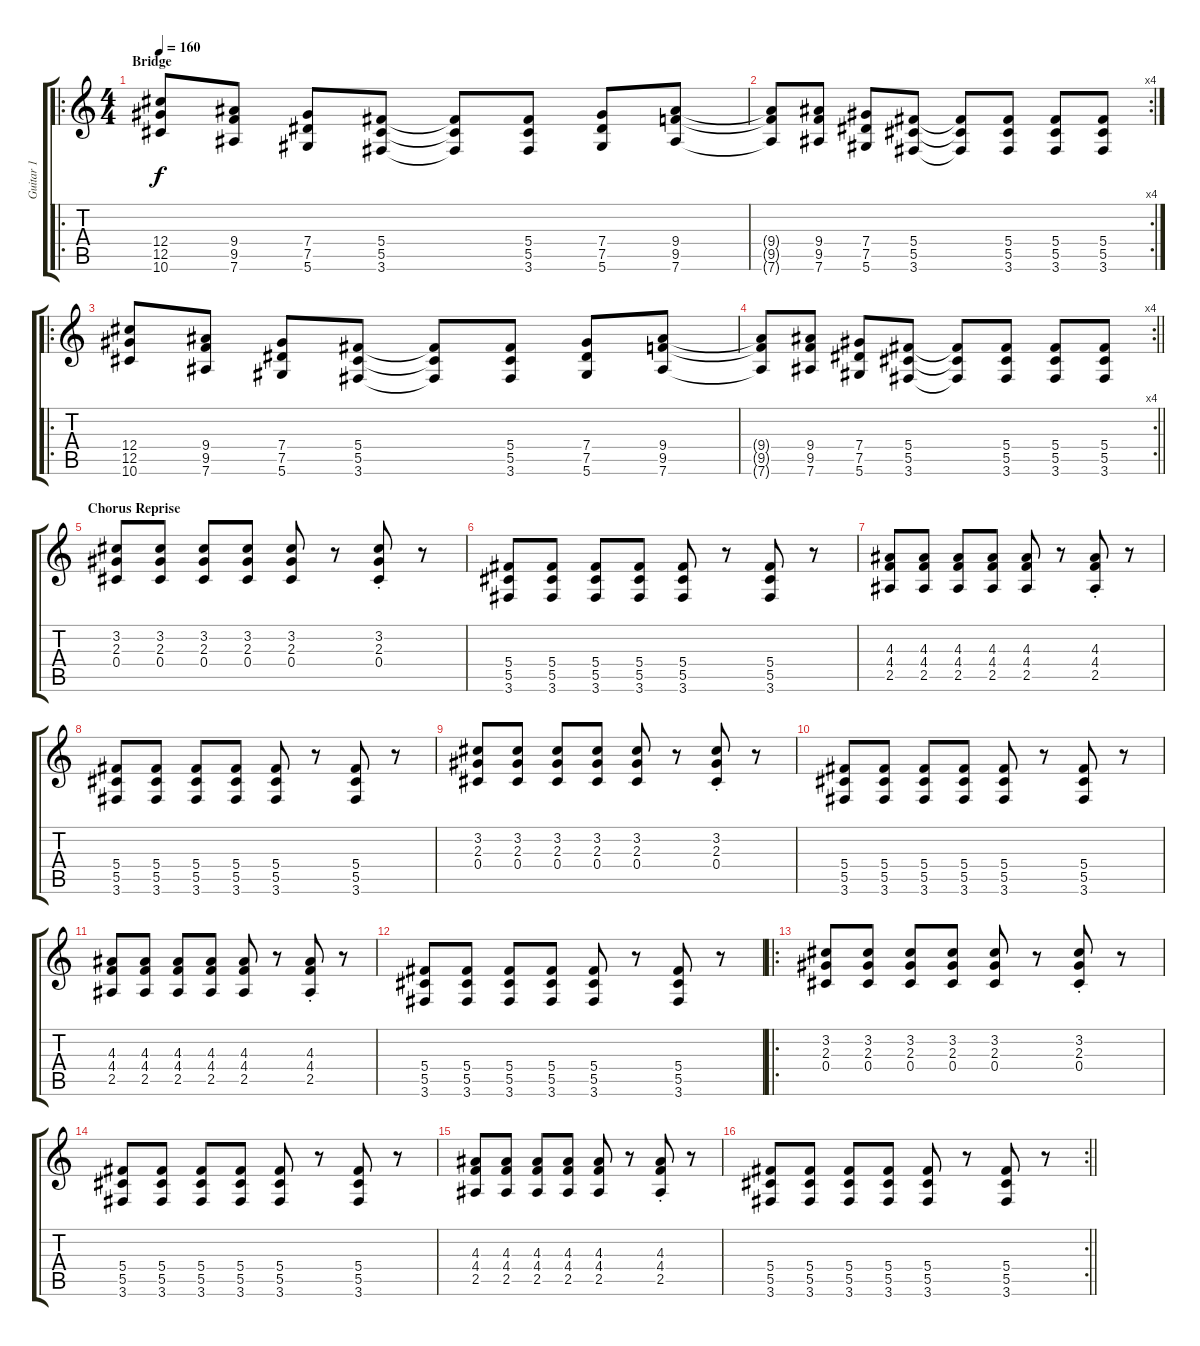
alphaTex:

\track ("Guitar 1" "Guitar 1") {instrument overdrivenguitar}
\staff {score tabs}
\tuning (Eb4 Bb3 Gb3 Db3 Ab2 Eb2) {hide}
\ro
\ts (4 4)
\section ("" "Bridge")
\tempo 160
\clef g2
\ks c
(12.4 12.5 10.6).8{dy f} (9.4 9.5 7.6).8 (7.4 7.5 5.6).8 (5.4 5.5 3.6).8 (5.4{t} 5.5{t} 3.6{t}).8 (5.4 5.5 3.6).8 (7.4 7.5 5.6).8 (9.4 9.5 7.6).8 |
\rc 4
(9.4{t} 9.5{t} 7.6{t}).8 (9.4 9.5 7.6).8 (7.4 7.5 5.6).8 (5.4 5.5 3.6).8 (5.4{t} 5.5{t} 3.6{t}).8 (5.4 5.5 3.6).8 (5.4 5.5 3.6).8 (5.4 5.5 3.6).8 |
\ro
(12.4 12.5 10.6).8 (9.4 9.5 7.6).8 (7.4 7.5 5.6).8 (5.4 5.5 3.6).8 (5.4{t} 5.5{t} 3.6{t}).8 (5.4 5.5 3.6).8 (7.4 7.5 5.6).8 (9.4 9.5 7.6).8 |
\rc 4
\barLineRight lightlight
(9.4{t} 9.5{t} 7.6{t}).8 (9.4 9.5 7.6).8 (7.4 7.5 5.6).8 (5.4 5.5 3.6).8 (5.4{t} 5.5{t} 3.6{t}).8 (5.4 5.5 3.6).8 (5.4 5.5 3.6).8 (5.4 5.5 3.6).8 |
\section ("" "Chorus Reprise")
(3.2 2.3 0.4).8 (3.2 2.3 0.4).8 (3.2 2.3 0.4).8 (3.2 2.3 0.4).8 (3.2 2.3 0.4).8 r.8 (3.2 2.3 0.4{st}).8 r.8 |
(5.4 5.5 3.6).8 (5.4 5.5 3.6).8 (5.4 5.5 3.6).8 (5.4 5.5 3.6).8 (5.4 5.5 3.6).8 r.8 (5.4 5.5 3.6).8 r.8 |
(4.3 4.4 2.5).8 (4.3 4.4 2.5).8 (4.3 4.4 2.5).8 (4.3 4.4 2.5).8 (4.3 4.4 2.5).8 r.8 (4.3 4.4{st} 2.5).8 r.8 |
(5.4 5.5 3.6).8 (5.4 5.5 3.6).8 (5.4 5.5 3.6).8 (5.4 5.5 3.6).8 (5.4 5.5 3.6).8 r.8 (5.4 5.5 3.6).8 r.8 |
(3.2 2.3 0.4).8 (3.2 2.3 0.4).8 (3.2 2.3 0.4).8 (3.2 2.3 0.4).8 (3.2 2.3 0.4).8 r.8 (3.2 2.3 0.4{st}).8 r.8 |
(5.4 5.5 3.6).8 (5.4 5.5 3.6).8 (5.4 5.5 3.6).8 (5.4 5.5 3.6).8 (5.4 5.5 3.6).8 r.8 (5.4 5.5 3.6).8 r.8 |
(4.3 4.4 2.5).8 (4.3 4.4 2.5).8 (4.3 4.4 2.5).8 (4.3 4.4 2.5).8 (4.3 4.4 2.5).8 r.8 (4.3 4.4{st} 2.5).8 r.8 |
(5.4 5.5 3.6).8 (5.4 5.5 3.6).8 (5.4 5.5 3.6).8 (5.4 5.5 3.6).8 (5.4 5.5 3.6).8 r.8 (5.4 5.5 3.6).8 r.8 |
\ro
(3.2 2.3 0.4).8 (3.2 2.3 0.4).8 (3.2 2.3 0.4).8 (3.2 2.3 0.4).8 (3.2 2.3 0.4).8 r.8 (3.2 2.3 0.4{st}).8 r.8 |
(5.4 5.5 3.6).8 (5.4 5.5 3.6).8 (5.4 5.5 3.6).8 (5.4 5.5 3.6).8 (5.4 5.5 3.6).8 r.8 (5.4 5.5 3.6).8 r.8 |
(4.3 4.4 2.5).8 (4.3 4.4 2.5).8 (4.3 4.4 2.5).8 (4.3 4.4 2.5).8 (4.3 4.4 2.5).8 r.8 (4.3 4.4{st} 2.5).8 r.8 |
\rc 2
\barLineRight lightlight
(5.4 5.5 3.6).8 (5.4 5.5 3.6).8 (5.4 5.5 3.6).8 (5.4 5.5 3.6).8 (5.4 5.5 3.6).8 r.8 (5.4 5.5 3.6).8 r.8
